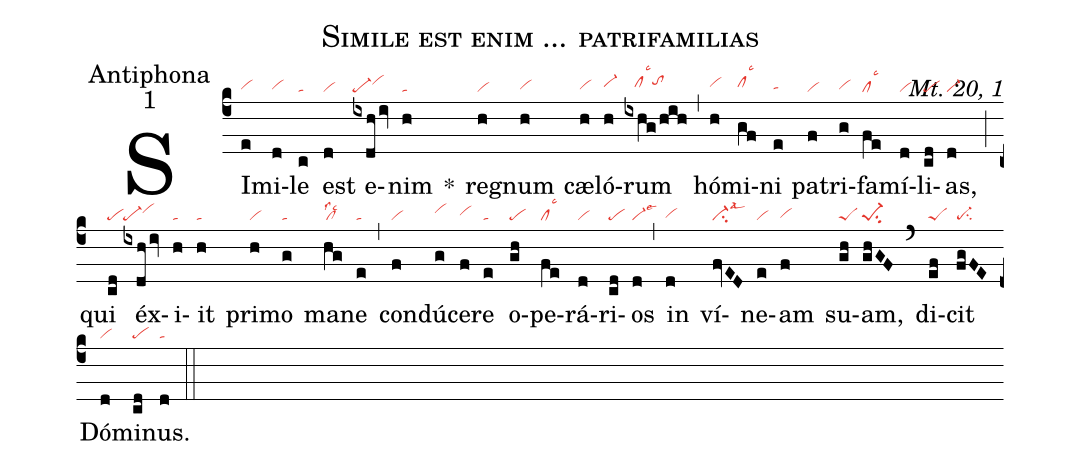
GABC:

name:Simile est enim ... patrifamilias;
office-part:Antiphona;
mode:1;
commentary:Mt. 20, 1;
nabc-lines:1;
%%
(c4)
SI(e|vihg)mi(d|vihg)le(c|ta) est(d|vi) e(ixdhiv|pe-vihi)nim(h|ta) *()
re(h|vi)gnum(h|vihg) cæ(h|vihg)ló(h|vi-hh)rum(ixhg/hih|///clhhlsc3tohi) (,)
hó(h|vihh)mi(gf|clhhlsc3)ni(e|tahg) pa(f|vi)tri(g|vihg)fa(fe|cllsc3)mí(d|vi)li(cd|pe)as,(d|vi-) (;)
qui(cd|pe) éx(ixdhiv|pe-vihi)i(h|ta)it(h|ta) pri(h|vi)mo(g|ta) ma(hg|cllss2lsc2)ne(e|ta) (,)
con(f|vi)dú(g|vihi)ce(f|vihh)re(e|ta) o(gh|pe)pe(fe|cllsc3)rá(d|vi)ri(cd|pe)os(d|vi-lse3) (,)
in(d|vihg) ví(fvED|ci-lsal3)ne(e|vi)am(f|vihg) su(gh|peS)am,(ghGF|pe-1su2) (`)
di(ef|peS)cit(fgFE|pe-su2) Dó(d|vi)mi(cd|pe)nus.(d|ta) (::)
